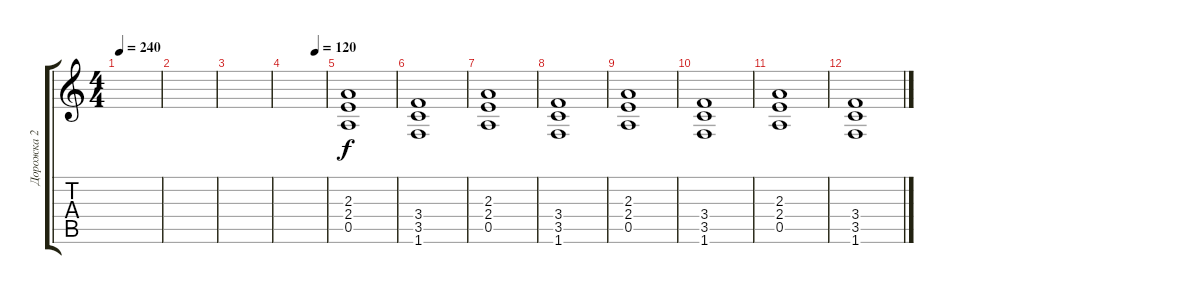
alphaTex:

\track ("Дорожка 2" "Дорожка 2") {instrument distortionguitar}
\staff {score tabs}
\tuning (E4 B3 G3 D3 A2 E2) {hide}
\ts (4 4)
\tempo 240
\clef g2
\ks c
|
|
|
\tempo (120 0.75)
|
(2.3 2.4 0.5).1 |
(3.4 3.5 1.6).1 |
(2.3 2.4 0.5).1 |
(3.4 3.5 1.6).1 |
(2.3 2.4 0.5).1 |
(3.4 3.5 1.6).1 |
(2.3 2.4 0.5).1 |
(3.4 3.5 1.6).1
